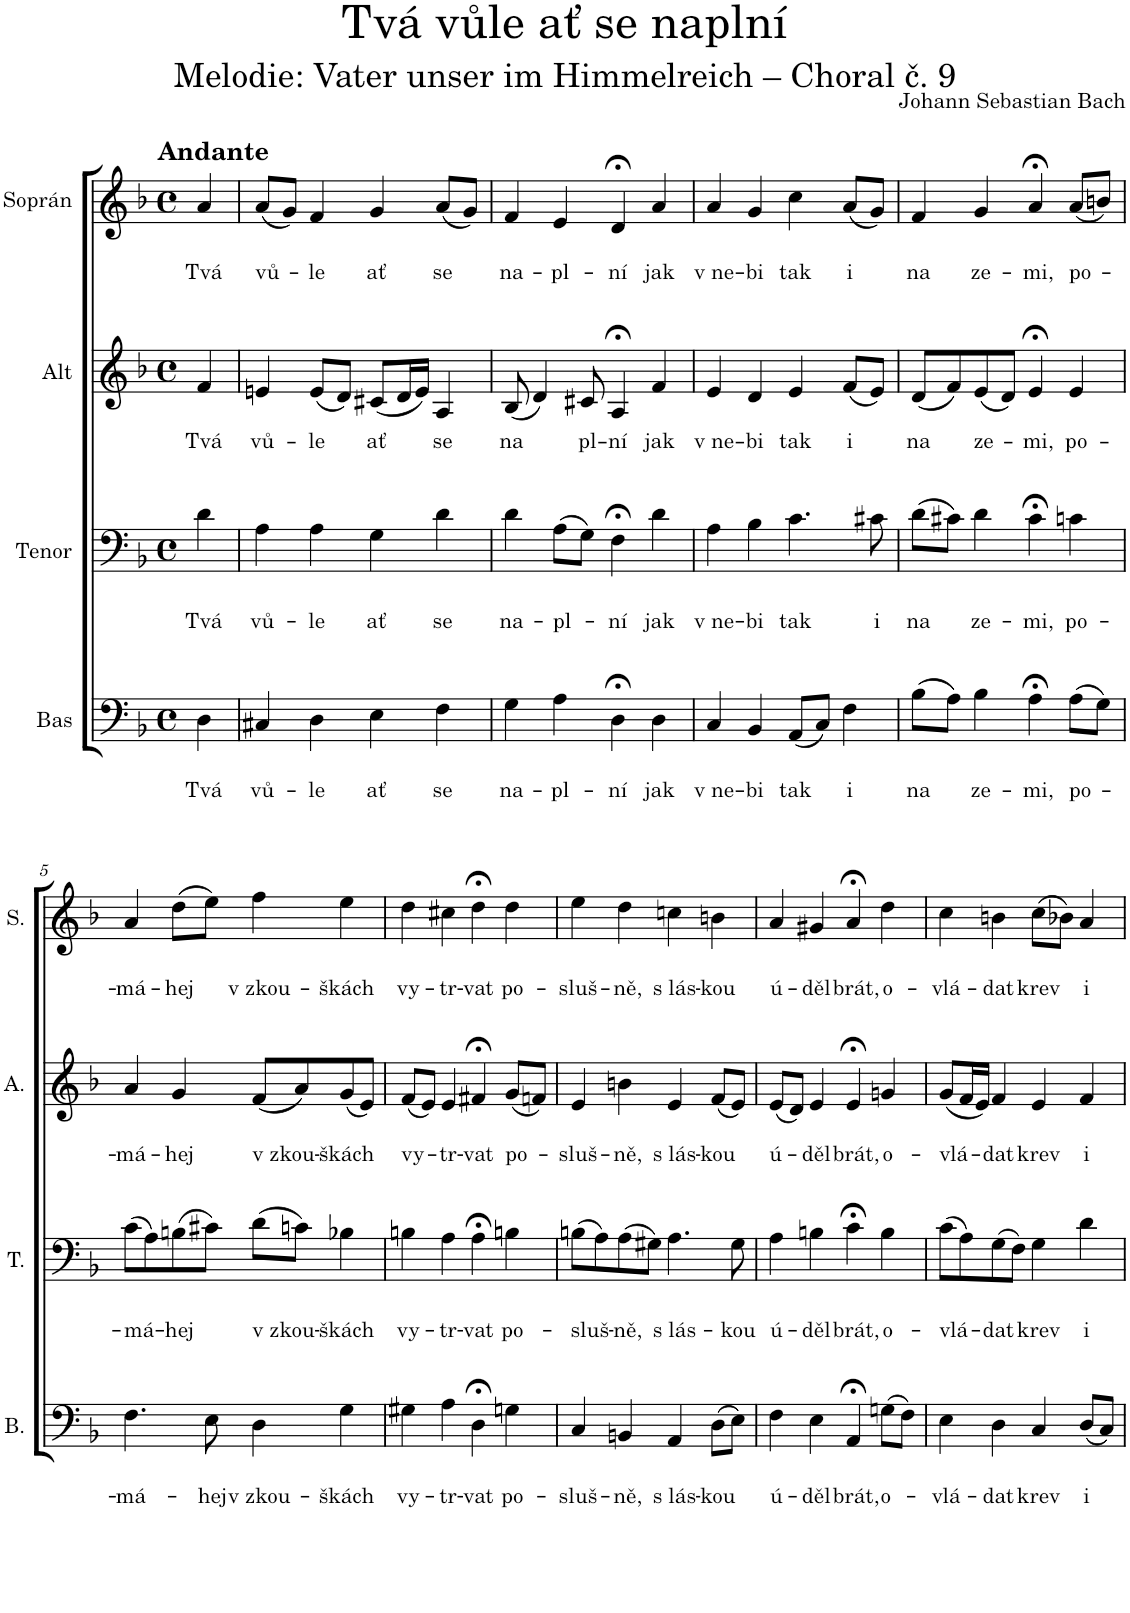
**kern	**text	**text	**kern	**text	**text	**kern	**text	**text	**kern	**text	**text
*part4	*part4	*part4	*part3	*part3	*part3	*part2	*part2	*part2	*part1	*part1	*part1
*staff4	*staff4	*staff4	*staff3	*staff3	*staff3	*staff2	*staff2	*staff2	*staff1	*staff1	*staff1
*I"Bas	*	*	*I"Tenor	*	*	*I"Alt	*	*	*I"Soprán	*	*
*I'B.	*	*	*I'T.	*	*	*I'A.	*	*	*I'S.	*	*
*clefF4	*	*	*clefF4	*	*	*clefG2	*	*	*clefG2	*	*
*	*	*	*	*	*	*Trd1c2	*	*	*	*	*
*k[b-]	*	*	*k[b-]	*	*	*k[b-]	*	*	*k[b-]	*	*
*M4/4	*	*	*M4/4	*	*	*M4/4	*	*	*M4/4	*	*
*met(c)	*	*	*met(c)	*	*	*met(c)	*	*	*met(c)	*	*
=	=	=	=	=	=	=	=	=	=	=	=
!	!	!	!	!	!	!	!	!	!LO:TX:a:B:t=Andante	!	!
!	!	!LO:LY:b	!	!	!LO:LY:b	!	!	!LO:LY:b	!	!	!LO:LY:b
4D\	.	Tvá	4d\	.	Tvá	4f/	.	Tvá	4a/	.	Tvá
=1	=1	=1	=1	=1	=1	=1	=1	=1	=1	=1	=1
!	!	!LO:LY:b	!	!	!LO:LY:b	!	!	!LO:LY:b	!	!	!LO:LY:b
4C#X/	.	vů-	4A\	.	vů-	4en/	.	vů-	(8a/L	.	vů-
.	.	.	.	.	.	.	.	.	8g/J)	.	.
!	!	!LO:LY:b	!	!	!LO:LY:b	!	!	!LO:LY:b	!	!	!LO:LY:b
4D\	.	-le	4A\	.	-le	(8e/L	.	-le	4f/	.	-le
.	.	.	.	.	.	8d/J)	.	.	.	.	.
!	!	!LO:LY:b	!	!	!LO:LY:b	!	!	!LO:LY:b	!	!	!LO:LY:b
4E\	.	ať	4G\	.	ať	(8c#X/L	.	ať	4g/	.	ať
.	.	.	.	.	.	16d/L	.	.	.	.	.
.	.	.	.	.	.	16e/JJ)	.	.	.	.	.
!	!	!LO:LY:b	!	!	!LO:LY:b	!	!	!LO:LY:b	!	!	!LO:LY:b
4F\	.	se	4d\	.	se	4A/	.	se	(8a/L	.	se
.	.	.	.	.	.	.	.	.	8g/J)	.	.
=2	=2	=2	=2	=2	=2	=2	=2	=2	=2	=2	=2
!	!	!LO:LY:b	!	!	!LO:LY:b	!	!	!LO:LY:b	!	!	!LO:LY:b
4G\	.	na-	4d\	.	na-	(8B-/	.	na	4f/	.	na-
.	.	.	.	.	.	4d/)	.	.	.	.	.
!	!	!LO:LY:b	!	!	!LO:LY:b	!	!	!	!	!	!LO:LY:b
4A\	.	-pl-	(8A\L	.	-pl-	.	.	.	4e/	.	-pl-
!	!	!	!	!	!	!	!	!LO:LY:b	!	!	!
.	.	.	8G\J)	.	.	8c#X/	.	pl-	.	.	.
!	!	!LO:LY:b	!	!	!LO:LY:b	!	!	!LO:LY:b	!	!	!LO:LY:b
4D;<\	.	-ní	4F;<\	.	-ní	4A;</	.	-ní	4d;</	.	-ní
!	!	!LO:LY:b	!	!	!LO:LY:b	!	!	!LO:LY:b	!	!	!LO:LY:b
4D\	.	jak	4d\	.	jak	4f/	.	jak	4a/	.	jak
=3	=3	=3	=3	=3	=3	=3	=3	=3	=3	=3	=3
!	!	!LO:LY:b	!	!	!LO:LY:b	!	!	!LO:LY:b	!	!	!LO:LY:b
4C/	.	v ne-	4A\	.	v ne-	4e/	.	v ne-	4a/	.	v ne-
!	!	!LO:LY:b	!	!	!LO:LY:b	!	!	!LO:LY:b	!	!	!LO:LY:b
4BB-/	.	-bi	4B-\	.	-bi	4d/	.	-bi	4g/	.	-bi
!	!	!LO:LY:b	!	!	!LO:LY:b	!	!	!LO:LY:b	!	!	!LO:LY:b
(8AA/L	.	tak	4.c\	.	tak	4e/	.	tak	4cc\	.	tak
8C/J)	.	.	.	.	.	.	.	.	.	.	.
!	!	!LO:LY:b	!	!	!	!	!	!LO:LY:b	!	!	!LO:LY:b
4F\	.	i	.	.	.	(8f/L	.	i	(8a/L	.	i
!	!	!	!	!	!LO:LY:b	!	!	!	!	!	!
.	.	.	8c#X\	.	i	8e/J)	.	.	8g/J)	.	.
=4	=4	=4	=4	=4	=4	=4	=4	=4	=4	=4	=4
!	!	!LO:LY:b	!	!	!LO:LY:b	!	!	!LO:LY:b	!	!	!LO:LY:b
(8B-\L	.	na	(8d\L	.	na	(8d/L	.	na	4f/	.	na
8A\J)	.	.	8c#X\J)	.	.	8f/)	.	.	.	.	.
!	!	!LO:LY:b	!	!	!LO:LY:b	!	!	!LO:LY:b	!	!	!LO:LY:b
4B-\	.	ze-	4d\	.	ze-	(8e/	.	ze-	4g/	.	ze-
.	.	.	.	.	.	8d/J)	.	.	.	.	.
!	!	!LO:LY:b	!	!	!LO:LY:b	!	!	!LO:LY:b	!	!	!LO:LY:b
4A;<\	.	-mi,	4c#;<\	.	-mi,	4e;</	.	-mi,	4a;</	.	-mi,
!	!	!LO:LY:b	!	!	!LO:LY:b	!	!	!LO:LY:b	!	!	!LO:LY:b
(8A\L	.	po-	4cn\	.	po-	4e/	.	po-	(8a/L	.	po-
8G\J)	.	.	.	.	.	.	.	.	8bn/J)	.	.
!!LO:LB:g=z
=5	=5	=5	=5	=5	=5	=5	=5	=5	=5	=5	=5
!	!	!LO:LY:b	!	!	!LO:LY:b	!	!	!LO:LY:b	!	!	!LO:LY:b
4.F\	.	-má-	(8c\L	.	-má-	4a/	.	-má-	4a/	.	-má-
.	.	.	8A\)	.	.	.	.	.	.	.	.
!	!	!	!	!	!LO:LY:b	!	!	!LO:LY:b	!	!	!LO:LY:b
.	.	.	(8Bn\	.	-hej	4g/	.	-hej	(8dd\L	.	-hej
!	!	!LO:LY:b	!	!	!	!	!	!	!	!	!
8E\	.	-hej	8c#X\J)	.	.	.	.	.	8ee\J)	.	.
!	!	!LO:LY:b	!	!	!LO:LY:b	!	!	!LO:LY:b	!	!	!LO:LY:b
4D\	.	v zkou-	(8d\L	.	v zkou-	(8f/L	.	v zkou-	4ff\	.	v zkou-
.	.	.	8cn\J)	.	.	8a/)	.	.	.	.	.
!	!	!LO:LY:b	!	!	!LO:LY:b	!	!	!LO:LY:b	!	!	!LO:LY:b
4G\	.	-škách	4B-X\	.	-škách	(8g/	.	-škách	4ee\	.	-škách
.	.	.	.	.	.	8e/J)	.	.	.	.	.
=6	=6	=6	=6	=6	=6	=6	=6	=6	=6	=6	=6
!	!	!LO:LY:b	!	!	!LO:LY:b	!	!	!LO:LY:b	!	!	!LO:LY:b
4G#X\	.	vy-	4Bn\	.	vy-	(8f/L	.	vy-	4dd\	.	vy-
.	.	.	.	.	.	8e/J)	.	.	.	.	.
!	!	!LO:LY:b	!	!	!LO:LY:b	!	!	!LO:LY:b	!	!	!LO:LY:b
4A\	.	-tr-	4A\	.	-tr-	4e/	.	-tr-	4cc#X\	.	-tr-
!	!	!LO:LY:b	!	!	!LO:LY:b	!	!	!LO:LY:b	!	!	!LO:LY:b
4D;<\	.	-vat	4A;<\	.	-vat	4f#X;</	.	-vat	4dd;<\	.	-vat
!	!	!LO:LY:b	!	!	!LO:LY:b	!	!	!LO:LY:b	!	!	!LO:LY:b
4Gn\	.	po-	4Bn\	.	po-	(8g/L	.	po-	4dd\	.	po-
.	.	.	.	.	.	8fn/J)	.	.	.	.	.
=7	=7	=7	=7	=7	=7	=7	=7	=7	=7	=7	=7
!	!	!LO:LY:b	!	!	!LO:LY:b	!	!	!LO:LY:b	!	!	!LO:LY:b
4C/	.	-sluš-	(8Bn\L	.	-sluš-	4e/	.	-sluš-	4ee\	.	-sluš-
.	.	.	8A\)	.	.	.	.	.	.	.	.
!	!	!LO:LY:b	!	!	!LO:LY:b	!	!	!LO:LY:b	!	!	!LO:LY:b
4BBn/	.	-ně,	(8A\	.	-ně,	4bn\	.	-ně,	4dd\	.	-ně,
.	.	.	8G#X\J)	.	.	.	.	.	.	.	.
!	!	!LO:LY:b	!	!	!LO:LY:b	!	!	!LO:LY:b	!	!	!LO:LY:b
4AA/	.	s lás-	4.A\	.	s lás-	4e/	.	s lás-	4ccn\	.	s lás-
!	!	!LO:LY:b	!	!	!	!	!	!LO:LY:b	!	!	!LO:LY:b
(8D\L	.	-kou	.	.	.	(8f/L	.	-kou	4bn\	.	-kou
!	!	!	!	!	!LO:LY:b	!	!	!	!	!	!
8E\J)	.	.	8G#\	.	-kou	8e/J)	.	.	.	.	.
=8	=8	=8	=8	=8	=8	=8	=8	=8	=8	=8	=8
!	!	!LO:LY:b	!	!	!LO:LY:b	!	!	!LO:LY:b	!	!	!LO:LY:b
4F\	.	ú-	4A\	.	ú-	(8e/L	.	ú-	4a/	.	ú-
.	.	.	.	.	.	8d/J)	.	.	.	.	.
!	!	!LO:LY:b	!	!	!LO:LY:b	!	!	!LO:LY:b	!	!	!LO:LY:b
4E\	.	-děl	4Bn\	.	-děl	4e/	.	-děl	4g#X/	.	-děl
!	!	!LO:LY:b	!	!	!LO:LY:b	!	!	!LO:LY:b	!	!	!LO:LY:b
4AA;</	.	brát,	4c;<\	.	brát,	4e;</	.	brát,	4a;</	.	brát,
!	!	!LO:LY:b	!	!	!LO:LY:b	!	!	!LO:LY:b	!	!	!LO:LY:b
(8Gn\L	.	o-	4B\	.	o-	4gn/	.	o-	4dd\	.	o-
8F\J)	.	.	.	.	.	.	.	.	.	.	.
=9	=9	=9	=9	=9	=9	=9	=9	=9	=9	=9	=9
!	!	!LO:LY:b	!	!	!LO:LY:b	!	!	!LO:LY:b	!	!	!LO:LY:b
4E\	.	-vlá-	(8c\L	.	-vlá-	(8g/L	.	-vlá-	4cc\	.	-vlá-
.	.	.	8A\)	.	.	16f/L	.	.	.	.	.
.	.	.	.	.	.	16e/JJ)	.	.	.	.	.
!	!	!LO:LY:b	!	!	!LO:LY:b	!	!	!LO:LY:b	!	!	!LO:LY:b
4D\	.	-dat	(8G\	.	-dat	4f/	.	-dat	4bn\	.	-dat
.	.	.	8F\J)	.	.	.	.	.	.	.	.
!	!	!LO:LY:b	!	!	!LO:LY:b	!	!	!LO:LY:b	!	!	!LO:LY:b
4C/	.	krev	4G\	.	krev	4e/	.	krev	(8cc\L	.	krev
.	.	.	.	.	.	.	.	.	8b-X\J)	.	.
!	!	!LO:LY:b	!	!	!LO:LY:b	!	!	!LO:LY:b	!	!	!LO:LY:b
(8D/L	.	i	4d\	.	i	4f/	.	i	4a/	.	i
8C/J)	.	.	.	.	.	.	.	.	.	.	.
=	=	=	=	=	=	=	=	=	=	=	=
*-	*-	*-	*-	*-	*-	*-	*-	*-	*-	*-	*-
